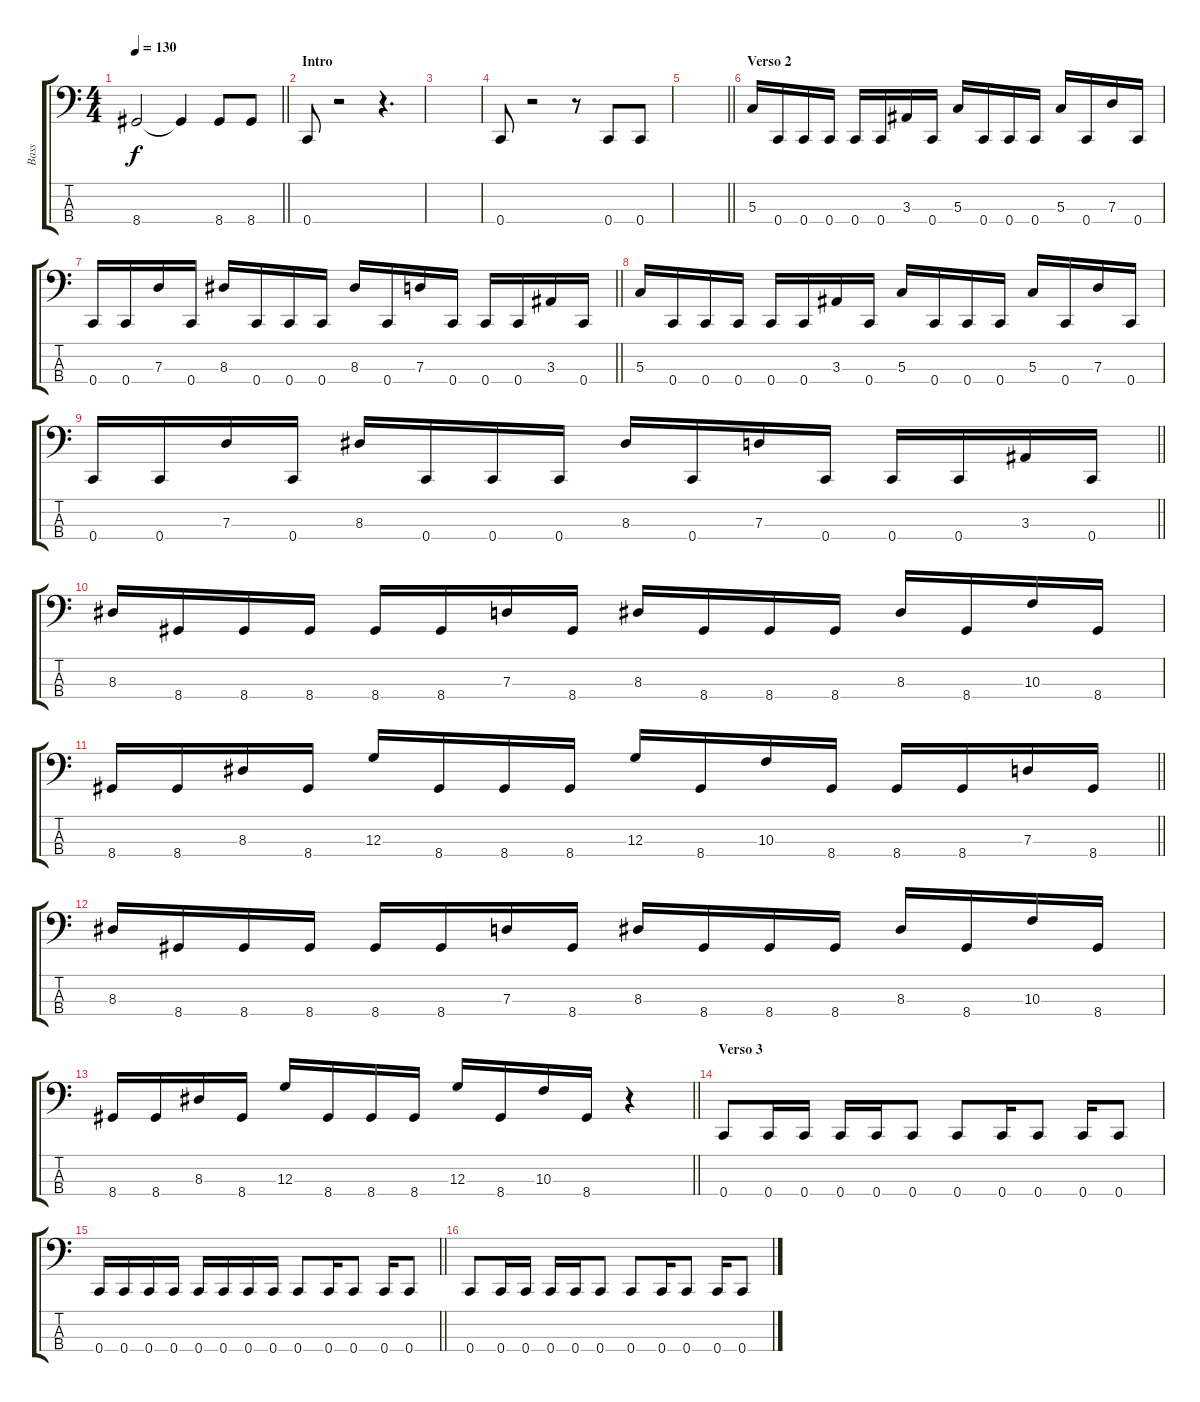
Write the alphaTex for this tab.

\track ("Bass" "Bass") {instrument slapbass2}
\staff {score tabs}
\tuning (F2 C2 G1 C1) {hide}
\ts (4 4)
\tempo 130
\clef f4
\barLineRight lightlight
\ks c
8.4{t}.2{dy f} 8.4{t}.4 8.4.8 8.4.8 |
\section ("" "Intro")
0.4.8 r.2 r.4{d} |
|
0.4.8 r.2 r.8 0.4.8 0.4.8 |
\barLineRight lightlight
|
\section ("" "Verso 2")
5.3.16 0.4.16 0.4.16 0.4.16 0.4.16 0.4.16 3.3.16 0.4.16 5.3.16 0.4.16 0.4.16 0.4.16 5.3.16 0.4.16 7.3.16 0.4.16 |
\barLineRight lightlight
0.4.16 0.4.16 7.3.16 0.4.16 8.3.16 0.4.16 0.4.16 0.4.16 8.3.16 0.4.16 7.3.16 0.4.16 0.4.16 0.4.16 3.3.16 0.4.16 |
5.3.16 0.4.16 0.4.16 0.4.16 0.4.16 0.4.16 3.3.16 0.4.16 5.3.16 0.4.16 0.4.16 0.4.16 5.3.16 0.4.16 7.3.16 0.4.16 |
\barLineRight lightlight
0.4.16 0.4.16 7.3.16 0.4.16 8.3.16 0.4.16 0.4.16 0.4.16 8.3.16 0.4.16 7.3.16 0.4.16 0.4.16 0.4.16 3.3.16 0.4.16 |
8.3.16 8.4.16 8.4.16 8.4.16 8.4.16 8.4.16 7.3.16 8.4.16 8.3.16 8.4.16 8.4.16 8.4.16 8.3.16 8.4.16 10.3.16 8.4.16 |
\barLineRight lightlight
8.4.16 8.4.16 8.3.16 8.4.16 12.3.16 8.4.16 8.4.16 8.4.16 12.3.16 8.4.16 10.3.16 8.4.16 8.4.16 8.4.16 7.3.16 8.4.16 |
8.3.16 8.4.16 8.4.16 8.4.16 8.4.16 8.4.16 7.3.16 8.4.16 8.3.16 8.4.16 8.4.16 8.4.16 8.3.16 8.4.16 10.3.16 8.4.16 |
\barLineRight lightlight
8.4.16 8.4.16 8.3.16 8.4.16 12.3.16 8.4.16 8.4.16 8.4.16 12.3.16 8.4.16 10.3.16 8.4.16 r.4 |
\section ("" "Verso 3")
0.4.8 0.4.16 0.4.16 0.4.16 0.4.16 0.4.8 0.4.8 0.4.16 0.4.8 0.4.16 0.4.8 |
\barLineRight lightlight
0.4.16 0.4.16 0.4.16 0.4.16 0.4.16 0.4.16 0.4.16 0.4.16 0.4.8 0.4.16 0.4.8 0.4.16 0.4.8 |
0.4.8 0.4.16 0.4.16 0.4.16 0.4.16 0.4.8 0.4.8 0.4.16 0.4.8 0.4.16 0.4.8
